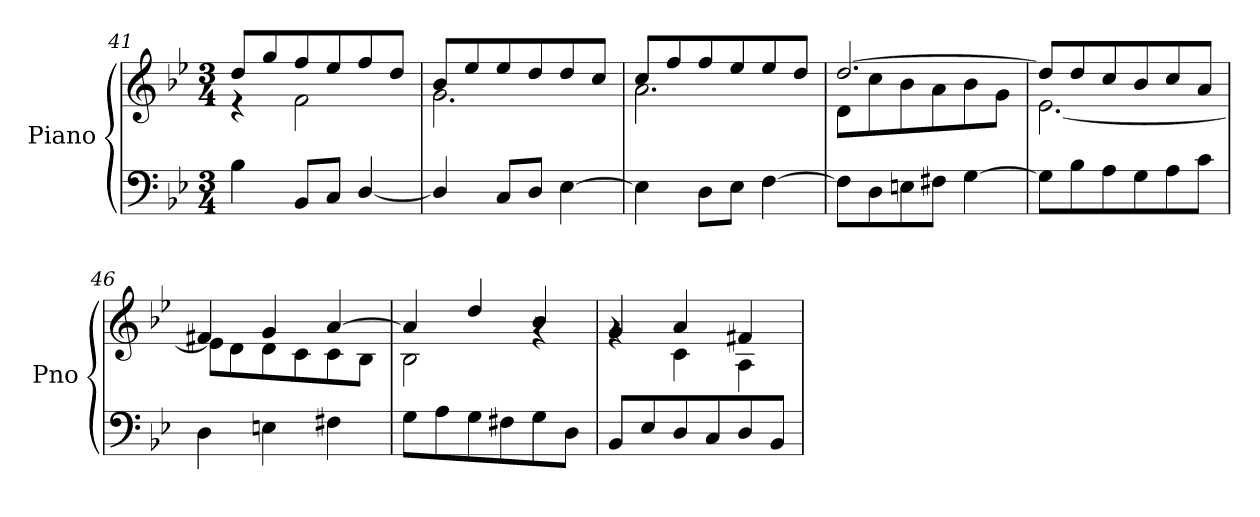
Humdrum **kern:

**kern	**kern
*part1	*part1
*staff2	*staff1
*I"Piano	*
*I'Pno	*
*clefF4	*clefG2
*k[b-e-]	*k[b-e-]
*M3/4	*M3/4
=41	=41
*	*^
4B-\	8dd/L	4r
.	8gg/	.
8BB-/L	8ff/	2f\
8C/J	8ee-/	.
[4D/	8ff/	.
.	8dd/J	.
=42	=42	=42
4D/]	8b-/L	2.g\
.	8ee-/	.
8C/L	8ee-/	.
8D/J	8dd/	.
[4E-\	8dd/	.
.	8cc/J	.
=43	=43	=43
4E-\]	8cc/L	2.a\
.	8ff/	.
8D\L	8ff/	.
8E-\J	8ee-/	.
[4F\	8ee-/	.
.	8dd/J	.
=44	=44	=44
8F\L]	[2.dd/	8d\L
8D\	.	8cc\
8En\	.	8b-\
8F#X\J	.	8a\
[4G\	.	8b-\
.	.	8g\J
=45	=45	=45
8G\L]	8dd/L]	[2.e-\
8B-\	8dd/	.
8A\	8cc/	.
8G\	8b-/	.
8A\	8cc/	.
8c\J	8a/J	.
=46	=46	=46
4D\	4f#X/	8e-\L]
.	.	8d\
4En\	4g/	8d\
.	.	8c\
4F#X\	[4a/	8c\
.	.	8B-\J
!!LO:LB:g=z	!!
=47	=47	=47
8G\L	4a/]	2B-\
8A\	.	.
8G\	4dd/	.
8F#X\	.	.
8G\	4b-/	4rg
8D\J	.	.
=48	=48	=48
8BB-/L	4g/	4rg
8E-/	.	.
8D/	4a/	4c\
8C/	.	.
8D/	4f#X/	4A\
8BB-/J	.	.
*	*v	*v
=	=
*-	*-
